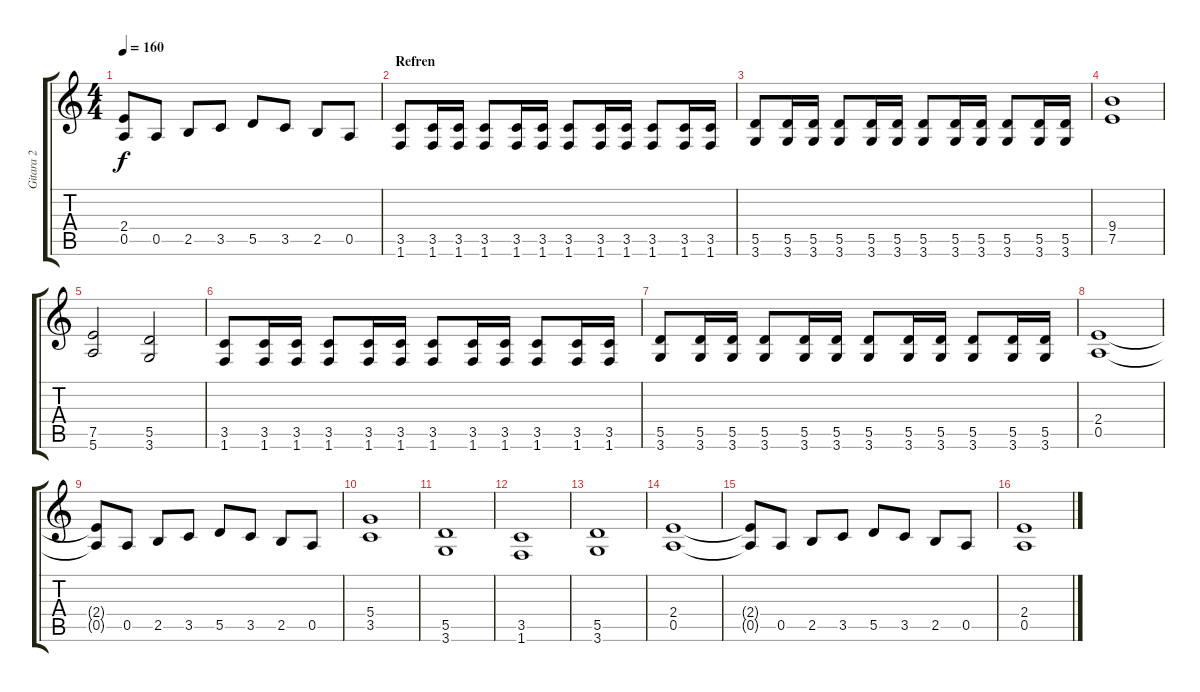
\track ("Gitara 2" "Gitara 2") {instrument distortionguitar}
\staff {score tabs}
\tuning (E4 B3 G3 D3 A2 E2) {hide}
\ts (4 4)
\tempo 160
\clef g2
\ks c
(2.4{t} 0.5{t}).8{dy f} 0.5.8 2.5.8 3.5.8 5.5.8 3.5.8 2.5.8 0.5.8 |
\section ("" "Refren")
(3.5 1.6).8 (3.5 1.6).16 (3.5 1.6).16 (3.5 1.6).8 (3.5 1.6).16 (3.5 1.6).16 (3.5 1.6).8 (3.5 1.6).16 (3.5 1.6).16 (3.5 1.6).8 (3.5 1.6).16 (3.5 1.6).16 |
(5.5 3.6).8 (5.5 3.6).16 (5.5 3.6).16 (5.5 3.6).8 (5.5 3.6).16 (5.5 3.6).16 (5.5 3.6).8 (5.5 3.6).16 (5.5 3.6).16 (5.5 3.6).8 (5.5 3.6).16 (5.5 3.6).16 |
(9.4 7.5).1 |
(7.5 5.6).2 (5.5 3.6).2 |
(3.5 1.6).8 (3.5 1.6).16 (3.5 1.6).16 (3.5 1.6).8 (3.5 1.6).16 (3.5 1.6).16 (3.5 1.6).8 (3.5 1.6).16 (3.5 1.6).16 (3.5 1.6).8 (3.5 1.6).16 (3.5 1.6).16 |
(5.5 3.6).8 (5.5 3.6).16 (5.5 3.6).16 (5.5 3.6).8 (5.5 3.6).16 (5.5 3.6).16 (5.5 3.6).8 (5.5 3.6).16 (5.5 3.6).16 (5.5 3.6).8 (5.5 3.6).16 (5.5 3.6).16 |
(2.4 0.5).1 |
(2.4{t} 0.5{t}).8 0.5.8 2.5.8 3.5.8 5.5.8 3.5.8 2.5.8 0.5.8 |
(5.4 3.5).1 |
(5.5 3.6).1 |
(3.5 1.6).1 |
(5.5 3.6).1 |
(2.4 0.5).1 |
(2.4{t} 0.5{t}).8 0.5.8 2.5.8 3.5.8 5.5.8 3.5.8 2.5.8 0.5.8 |
(2.4 0.5).1
